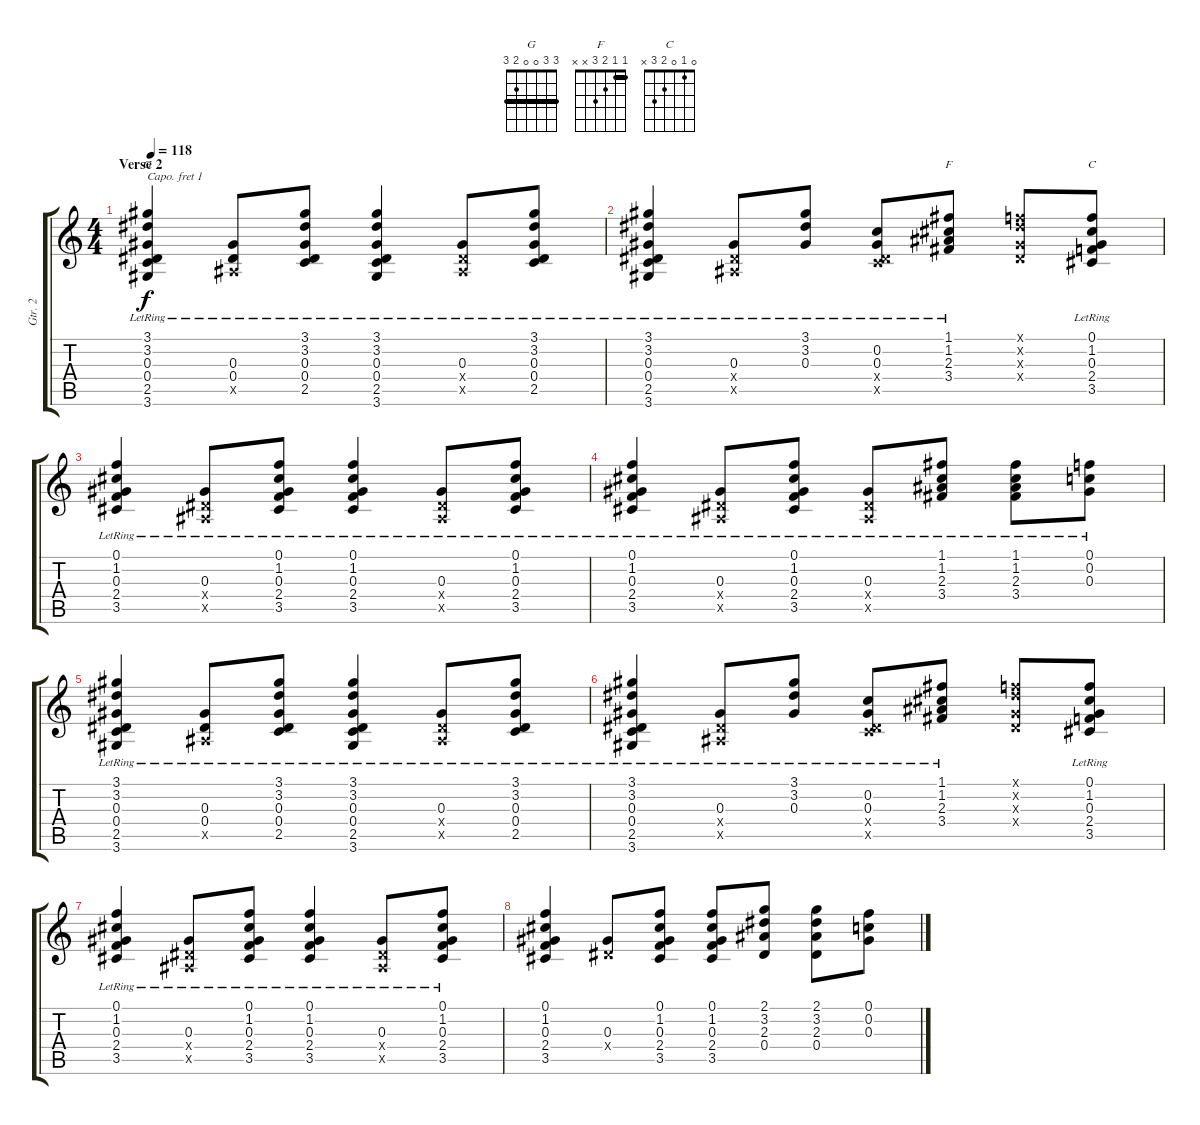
\track ("Gtr. 2" "Gtr. 2") {instrument acousticguitarsteel}
\staff {score tabs}
\capo 1
\tuning (E4 B3 G3 D3 A2 E2) {hide}
\chord ("G" 3 3 0 0 2 3) {barre 3}
\chord ("F" 1 1 2 3 x x) {barre 1}
\chord ("C" 0 1 0 2 3 x)
\ts (4 4)
\section ("" "Verse 2")
\tempo 118
\clef g2
\ks c
(3.1{lr} 3.2{lr} 0.3{lr} 0.4{lr} 2.5{lr} 3.6{lr}).4{ch "G" dy f} (0.3{lr} 0.4{lr} 0.5{x}).8 (3.1{lr} 3.2{lr} 0.3{lr} 0.4{lr} 2.5{lr}).8 (3.1{lr} 3.2{lr} 0.3{lr} 0.4{lr} 2.5{lr} 3.6{lr}).4 (0.3{lr} 0.4{x} 0.5{x}).8 (3.1{lr} 3.2{lr} 0.3{lr} 0.4{lr} 2.5{lr}).8 |
(3.1{lr} 3.2{lr} 0.3{lr} 0.4{lr} 2.5{lr} 3.6{lr}).4 (0.3{lr} 0.4{x} 0.5{x}).8 (3.1{lr} 3.2{lr} 0.3{lr}).8 (0.2 0.3{lr} 0.4{x} 2.5{x}).8 (1.1{lr} 1.2{lr} 2.3{lr} 3.4{lr}).8{ch "F"} (0.1{x} 3.2{x} 0.3{x} 0.4{x}).8 (0.1 1.2{lr} 0.3{lr} 2.4{lr} 3.5{lr}).8{ch "C"} |
(0.1{lr} 1.2{lr} 0.3{lr} 2.4{lr} 3.5{lr}).4 (0.3{lr} 0.4{x} 0.5{x}).8 (0.1{lr} 1.2{lr} 0.3{lr} 2.4{lr} 3.5{lr}).8 (0.1{lr} 1.2{lr} 0.3{lr} 2.4{lr} 3.5{lr}).4 (0.3{lr} 0.4{x} 0.5{x}).8 (0.1{lr} 1.2{lr} 0.3{lr} 2.4{lr} 3.5{lr}).8 |
(0.1 1.2{lr} 0.3{lr} 2.4{lr} 3.5{lr}).4 (0.3{lr} 0.4{x} 0.5{x}).8 (0.1{lr} 1.2{lr} 0.3{lr} 2.4{lr} 3.5{lr}).8 (0.3{lr} 0.4{x} 0.5{x}).8 (1.1{lr} 1.2{lr} 2.3{lr} 3.4{lr}).8 (1.1{lr} 1.2{lr} 2.3{lr} 3.4{lr}).8 (0.1{lr} 0.2{lr} 0.3{lr}).8 |
(3.1{lr} 3.2{lr} 0.3{lr} 0.4{lr} 2.5{lr} 3.6{lr}).4 (0.3{lr} 0.4{lr} 0.5{x}).8 (3.1{lr} 3.2{lr} 0.3{lr} 0.4{lr} 2.5{lr}).8 (3.1{lr} 3.2{lr} 0.3{lr} 0.4{lr} 2.5{lr} 3.6{lr}).4 (0.3{lr} 0.4{x} 0.5{x}).8 (3.1{lr} 3.2{lr} 0.3{lr} 0.4{lr} 2.5{lr}).8 |
(3.1{lr} 3.2{lr} 0.3{lr} 0.4{lr} 2.5{lr} 3.6{lr}).4 (0.3{lr} 0.4{x} 0.5{x}).8 (3.1{lr} 3.2{lr} 0.3{lr}).8 (0.2 0.3{lr} 0.4{x} 2.5{x}).8 (1.1{lr} 1.2{lr} 2.3{lr} 3.4{lr}).8 (0.1{x} 3.2{x} 0.3{x} 0.4{x}).8 (0.1 1.2{lr} 0.3{lr} 2.4{lr} 3.5{lr}).8 |
(0.1{lr} 1.2{lr} 0.3{lr} 2.4{lr} 3.5{lr}).4 (0.3{lr} 0.4{x} 0.5{x}).8 (0.1{lr} 1.2{lr} 0.3{lr} 2.4{lr} 3.5{lr}).8 (0.1{lr} 1.2{lr} 0.3{lr} 2.4{lr} 3.5{lr}).4 (0.3{lr} 0.4{x} 0.5{x}).8 (0.1{lr} 1.2{lr} 0.3{lr} 2.4{lr} 3.5{lr}).8 |
(0.1 1.2 0.3 2.4 3.5).4 (0.3 0.4{x}).8 (0.1 1.2 0.3 2.4 3.5).8 (0.1 1.2 0.3 2.4 3.5).8 (2.1 3.2 2.3 0.4).8 (2.1 3.2 2.3 0.4).8 (0.1 0.2 0.3).8
